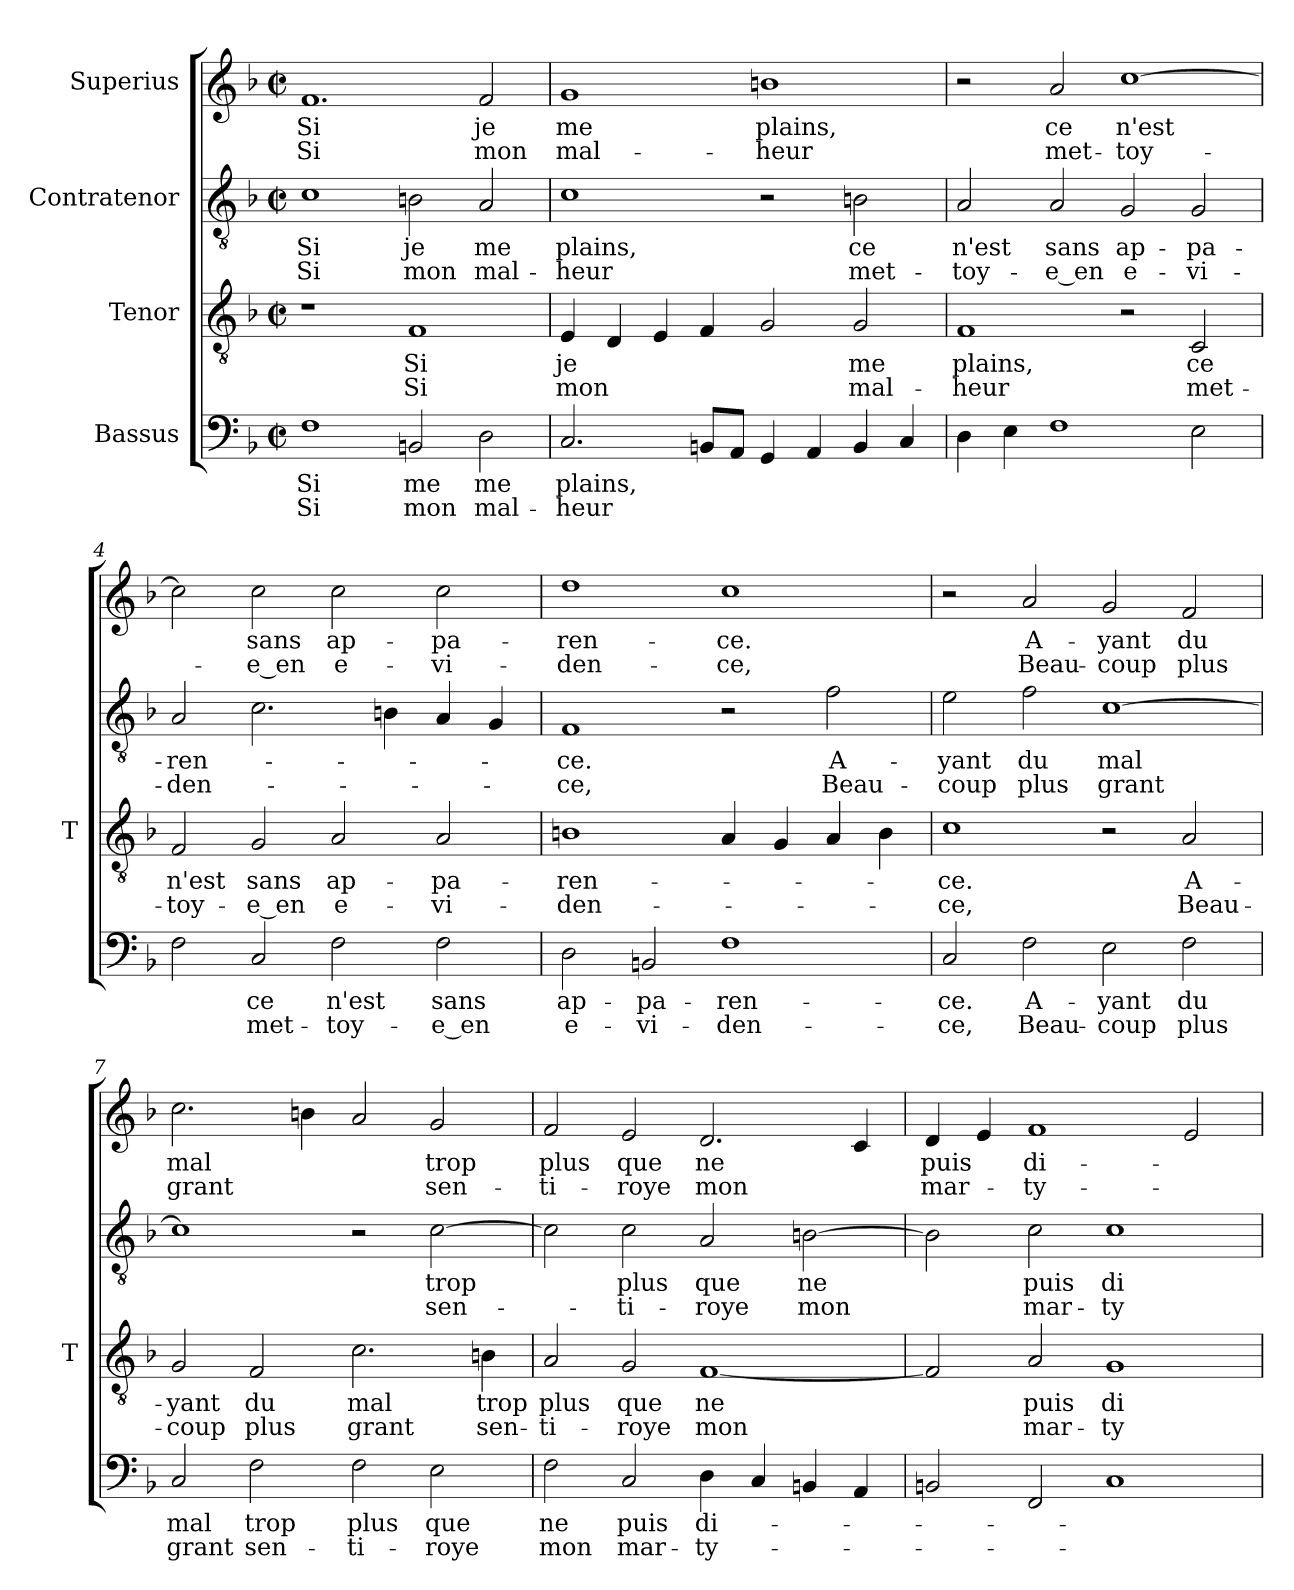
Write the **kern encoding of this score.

**kern	**text	**text	**kern	**text	**text	**kern	**text	**text	**kern	**text	**text
*part4	*part4	*part4	*part3	*part3	*part3	*part2	*part2	*part2	*part1	*part1	*part1
*staff4	*staff4	*staff4	*staff3	*staff3	*staff3	*staff2	*staff2	*staff2	*staff1	*staff1	*staff1
*I"Bassus	*	*	*I"Tenor	*	*	*I"Contratenor	*	*	*I"Superius	*	*
*	*	*	*I'T	*	*	*	*	*	*	*	*
*clefF4	*	*	*clefGv2	*	*	*clefGv2	*	*	*clefG2	*	*
*k[b-]	*	*	*k[b-]	*	*	*k[b-]	*	*	*k[b-]	*	*
*F:	*	*	*F:	*	*	*F:	*	*	*F:	*	*
*M2/2	*	*	*M2/2	*	*	*M2/2	*	*	*M2/2	*	*
*met(c|)	*	*	*met(c|)	*	*	*met(c|)	*	*	*met(c|)	*	*
=1	=1	=1	=1	=1	=1	=1	=1	=1	=1	=1	=1
1F	-Si	-Si	1r	.	.	1c	-Si	-Si	1.f	-Si	-Si
2BB	-me	-mon	1F	-Si	-Si	2B	-je	-mon	.	.	.
2D	-me	mal-	.	.	.	2A	-me	mal-	2f	-je	-mon
=2	=2	=2	=2	=2	=2	=2	=2	=2	=2	=2	=2
2.C	-plains,	-heur	4E	-je	-mon	1c	-plains,	-heur	1g	-me	mal-
.	.	.	4D	.	.	.	.	.	.	.	.
.	.	.	4E	.	.	.	.	.	.	.	.
8BBL	.	.	4F	.	.	.	.	.	.	.	.
8AAJ	.	.	.	.	.	.	.	.	.	.	.
4GG	.	.	2G	.	.	2r	.	.	1b	-plains,	-heur
4AA	.	.	.	.	.	.	.	.	.	.	.
4BB	.	.	2G	-me	mal-	2B	-ce	met-	.	.	.
4C	.	.	.	.	.	.	.	.	.	.	.
=3	=3	=3	=3	=3	=3	=3	=3	=3	=3	=3	=3
4D	.	.	1F	-plains,	-heur	2A	-n'est	toy-	2r	.	.
4E	.	.	.	.	.	.	.	.	.	.	.
1F	.	.	.	.	.	2A	-sans	-e_en	2a	-ce	met-
.	.	.	2r	.	.	2G	ap-	e-	[1cc	-n'est	toy-
2E	.	.	2C	-ce	met-	2G	pa-	vi-	.	.	.
=4	=4	=4	=4	=4	=4	=4	=4	=4	=4	=4	=4
2F	.	.	2F	-n'est	toy-	2A	ren-	den-	2cc]	.	.
2C	-ce	met-	2G	-sans	-e_en	2.c	.	.	2cc	-sans	-e_en
2F	-n'est	toy-	2A	ap-	e-	.	.	.	2cc	ap-	e-
.	.	.	.	.	.	4B	.	.	.	.	.
2F	-sans	-e_en	2A	pa-	vi-	4A	.	.	2cc	pa-	vi-
.	.	.	.	.	.	4G	.	.	.	.	.
!!LO:LB:g=z
=5	=5	=5	=5	=5	=5	=5	=5	=5	=5	=5	=5
2D	ap-	e-	1B	ren-	den-	1F	-ce.	-ce,	1dd	ren-	den-
2BB	pa-	vi-	.	.	.	.	.	.	.	.	.
1F	ren-	den-	4A	.	.	2r	.	.	1cc	-ce.	-ce,
.	.	.	4G	.	.	.	.	.	.	.	.
.	.	.	4A	.	.	2f	A-	Beau-	.	.	.
.	.	.	4B	.	.	.	.	.	.	.	.
=6	=6	=6	=6	=6	=6	=6	=6	=6	=6	=6	=6
2C	-ce.	-ce,	1c	-ce.	-ce,	2e	-yant	-coup	2r	.	.
2F	A-	Beau-	.	.	.	2f	-du	-plus	2a	A-	Beau-
2E	-yant	-coup	2r	.	.	[1c	-mal	-grant	2g	-yant	-coup
2F	-du	-plus	2A	A-	Beau-	.	.	.	2f	-du	-plus
=7	=7	=7	=7	=7	=7	=7	=7	=7	=7	=7	=7
2C	-mal	-grant	2G	-yant	-coup	1c]	.	.	2.cc	-mal	-grant
2F	-trop	sen-	2F	-du	-plus	.	.	.	.	.	.
.	.	.	.	.	.	.	.	.	4b	.	.
2F	-plus	ti-	2.c	-mal	-grant	2r	.	.	2a	.	.
2E	-que	-roye	.	.	.	[2c	-trop	sen-	2g	-trop	sen-
.	.	.	4B	-trop	sen-	.	.	.	.	.	.
=8	=8	=8	=8	=8	=8	=8	=8	=8	=8	=8	=8
2F	-ne	-mon	2A	-plus	ti-	2c]	.	.	2f	-plus	ti-
2C	-puis	mar-	2G	-que	-roye	2c	-plus	ti-	2e	-que	-roye
4D	di-	ty-	[1F	-ne	-mon	2A	-que	-roye	2.d	-ne	-mon
4C	.	.	.	.	.	.	.	.	.	.	.
4BB	.	.	.	.	.	[2B	-ne	-mon	.	.	.
4AA	.	.	.	.	.	.	.	.	4c	.	.
=9	=9	=9	=9	=9	=9	=9	=9	=9	=9	=9	=9
2BB	.	.	2F]	.	.	2B]	.	.	4d	-puis	mar-
.	.	.	.	.	.	.	.	.	4e	.	.
2FF	.	.	2A	-puis	mar-	2c	-puis	mar-	1f	di-	ty-
1C	.	.	1G	di-	ty-	1c	di-	ty-	.	.	.
.	.	.	.	.	.	.	.	.	2e	.	.
=	=	=	=	=	=	=	=	=	=	=	=
*-	*-	*-	*-	*-	*-	*-	*-	*-	*-	*-	*-
